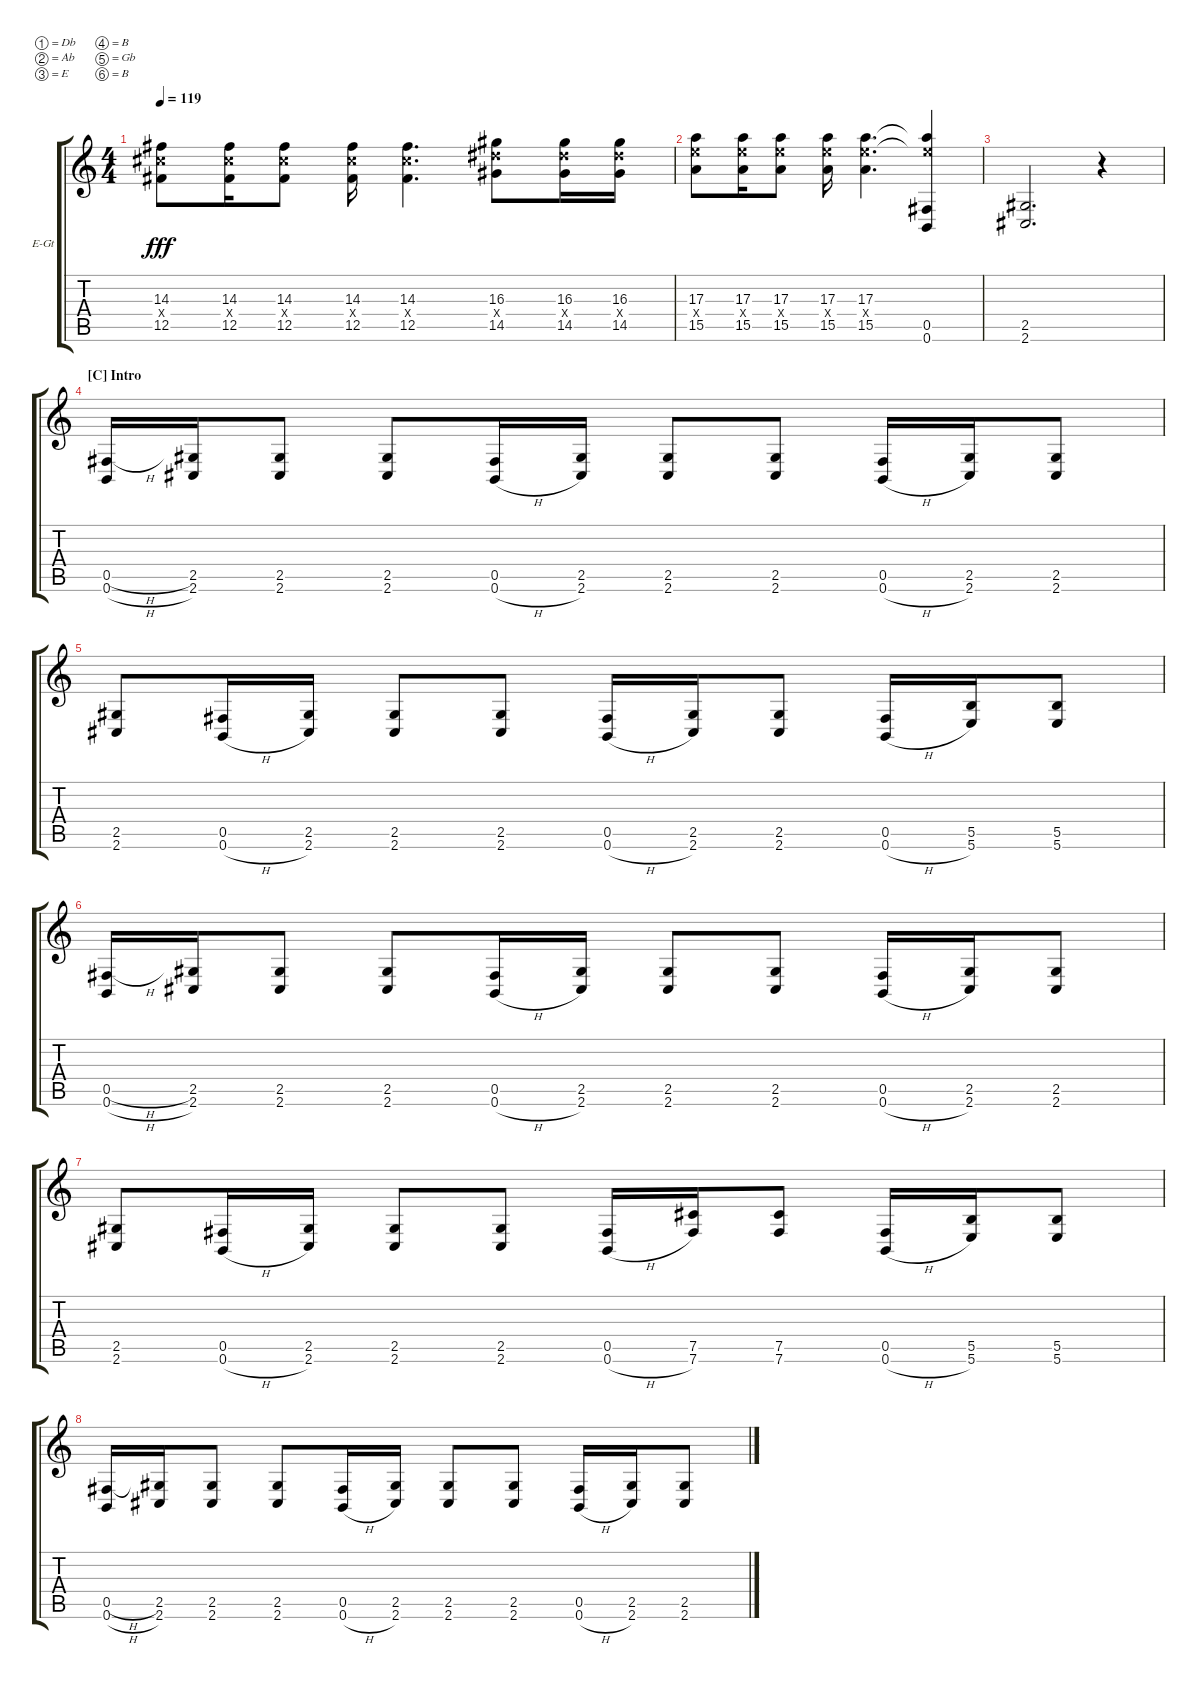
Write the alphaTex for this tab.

\defaultSystemsLayout 4
\bracketExtendMode groupsimilarinstruments
\firstSystemTrackNameOrientation horizontal
\otherSystemsTrackNameOrientation horizontal
\track ("Guitar 1_dist" "E-Gt") {instrument overdrivenguitar}
\staff {score tabs}
\tuning (Db4 Ab3 E3 B2 Gb2 B1)
\ts (4 4)
\tempo 119
\clef g2
\ks c
(12.5 14.3 14.4{x}).8{dy fff} (12.5 14.3 14.4{x}).16 (12.5 14.3 14.4{x}).8 (12.5 14.3 14.4{x}).16 (12.5 14.3 14.4{x}).4{d} (14.5 16.3 16.4{x}).8 (14.5 16.3 16.4{x}).16 (14.5 16.3 16.4{x}).16 |
(15.5 17.3 17.4{x}).8 (15.5 17.3 17.4{x}).16 (15.5 17.3 17.4{x}).8 (15.5 17.3 17.4{x}).16 (15.5 17.3 17.4{x}).4{d} (0.5 17.4{x t} 17.3{t} 0.6).4 |
(2.6 2.5).2{d} r.4 |
\section ("C" "Intro")
(0.6{h} 0.5{h}).16 (2.6 2.5).16 (2.6 2.5).8 (2.6 2.5).8 (0.6{h} 0.5).16 (2.6 2.5).16 (2.6 2.5).8 (2.6 2.5).8 (0.6{h} 0.5).16 (2.6 2.5).16 (2.6 2.5).8 |
(2.6 2.5).8 (0.6{h} 0.5).16 (2.6 2.5).16 (2.6 2.5).8 (2.6 2.5).8 (0.6{h} 0.5).16 (2.6 2.5).16 (2.6 2.5).8 (0.6{h} 0.5).16 (5.6 5.5).16 (5.6 5.5).8 |
(0.6{h} 0.5{h}).16 (2.6 2.5).16 (2.6 2.5).8 (2.6 2.5).8 (0.6{h} 0.5).16 (2.6 2.5).16 (2.6 2.5).8 (2.6 2.5).8 (0.6{h} 0.5).16 (2.6 2.5).16 (2.6 2.5).8 |
(2.6 2.5).8 (0.6{h} 0.5).16 (2.6 2.5).16 (2.6 2.5).8 (2.6 2.5).8 (0.6{h} 0.5).16 (7.6 7.5).16 (7.6 7.5).8 (0.6{h} 0.5).16 (5.6 5.5).16 (5.6 5.5).8 |
(0.6{h} 0.5{h}).16 (2.6 2.5).16 (2.6 2.5).8 (2.6 2.5).8 (0.6{h} 0.5).16 (2.6 2.5).16 (2.6 2.5).8 (2.6 2.5).8 (0.6{h} 0.5).16 (2.6 2.5).16 (2.6 2.5).8
